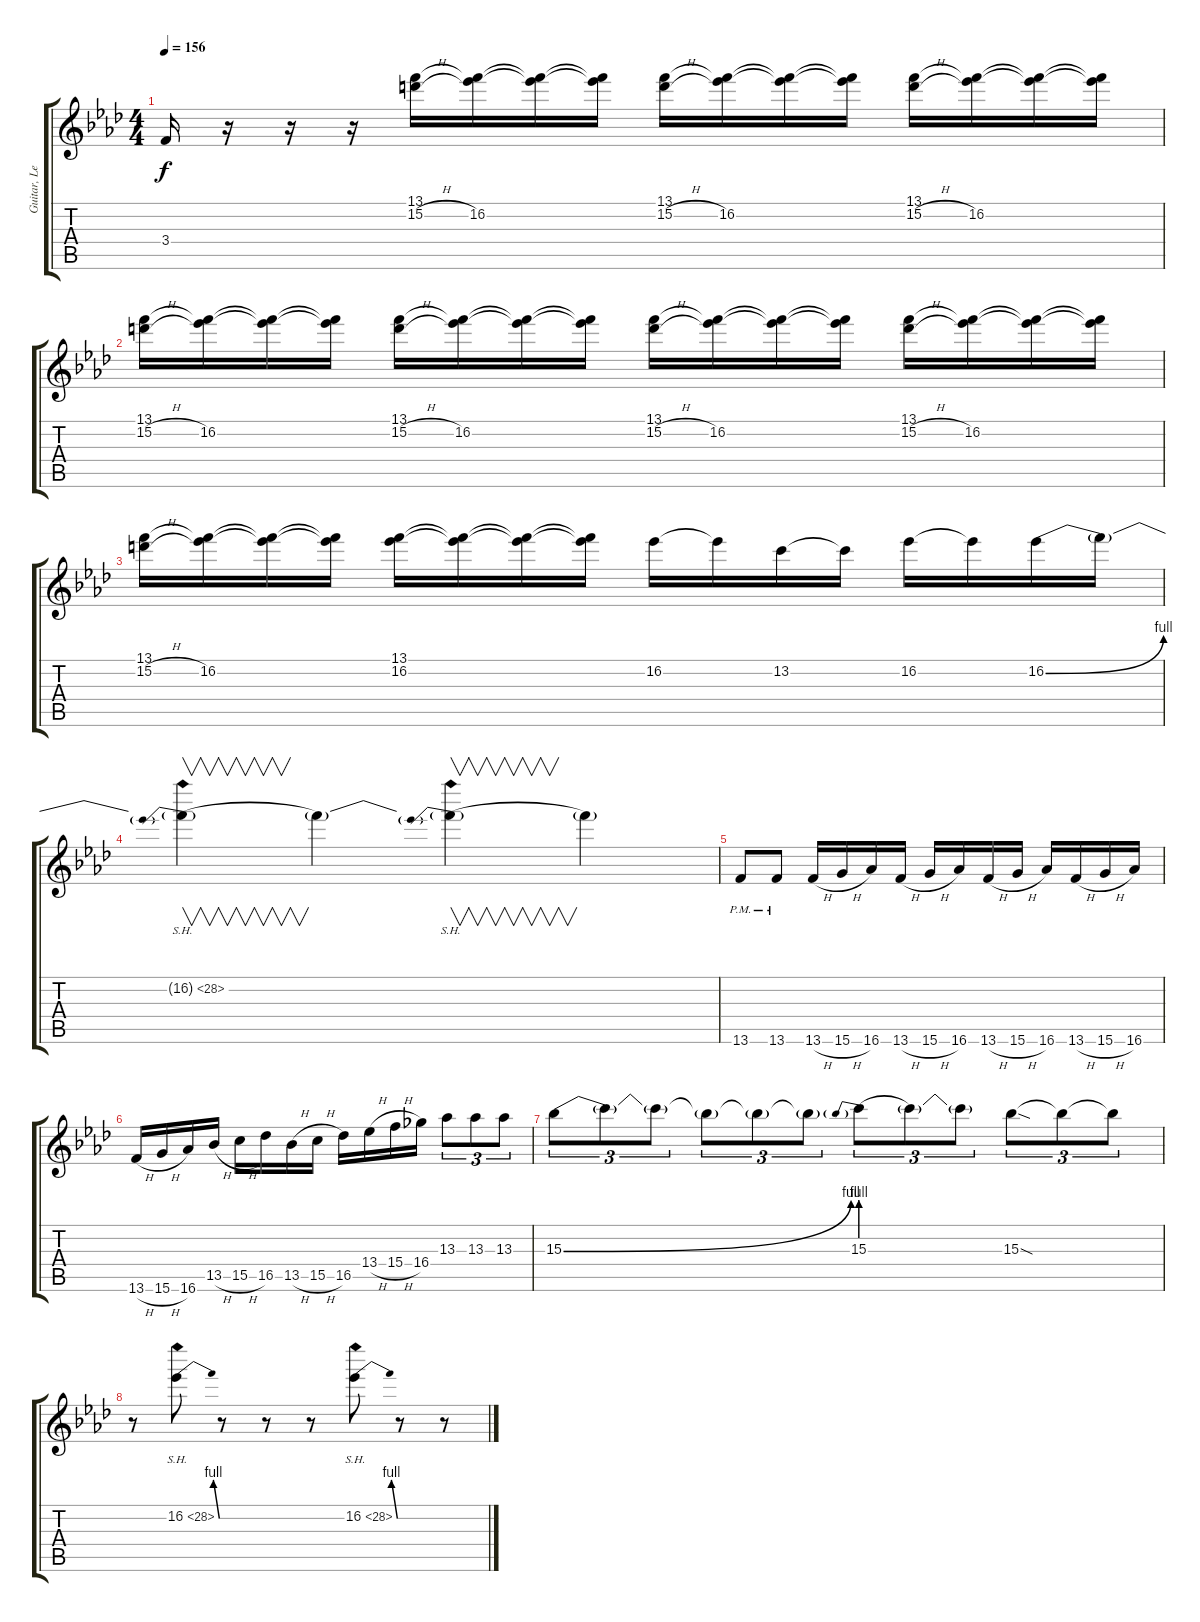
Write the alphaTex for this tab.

\track ("Guitar, Lead" "Guitar, Le") {solo instrument overdrivenguitar}
\staff {score tabs}
\tuning (E4 B3 G3 D3 A2 E2) {hide}
\ts (4 4)
\tempo 156
\clef g2
\ks ab
3.4{t}.16{dy f} r.16 r.16 r.16 (13.1 15.2{h}).16 (13.1{t} 16.2).16 (13.1{t} 16.2{t}).16 (13.1{t} 16.2{t}).16 (13.1 15.2{h}).16 (13.1{t} 16.2).16 (13.1{t} 16.2{t}).16 (13.1{t} 16.2{t}).16 (13.1 15.2{h}).16 (13.1{t} 16.2).16 (13.1{t} 16.2{t}).16 (13.1{t} 16.2{t}).16 |
(13.1 15.2{h}).16 (13.1{t} 16.2).16 (13.1{t} 16.2{t}).16 (13.1{t} 16.2{t}).16 (13.1 15.2{h}).16 (13.1{t} 16.2).16 (13.1{t} 16.2{t}).16 (13.1{t} 16.2{t}).16 (13.1 15.2{h}).16 (13.1{t} 16.2).16 (13.1{t} 16.2{t}).16 (13.1{t} 16.2{t}).16 (13.1 15.2{h}).16 (13.1{t} 16.2).16 (13.1{t} 16.2{t}).16 (13.1{t} 16.2{t}).16 |
(13.1 15.2{h}).16 (13.1{t} 16.2).16 (13.1{t} 16.2{t}).16 (13.1{t} 16.2{t}).16 (13.1 16.2).16 (13.1{t} 16.2{t}).16 (13.1{t} 16.2{t}).16 (13.1{t} 16.2{t}).16 16.2.16 16.2{t}.16 13.2.16 13.2{t}.16 16.2.16 16.2{t}.16 16.2{be (bend 0 0 60 4)}.16 16.2{t}.16 |
16.2{be (prebend 0 4 60 4) sh 12 t}.4{v} 16.2{t}.4 16.2{be (prebend 0 4 60 4) sh 12 t}.4{v} 16.2{t}.4 |
13.6{pm}.8 13.6{pm}.8 13.6{h}.16 15.6{h}.16 16.6.16 13.6{h}.16 15.6{h}.16 16.6.16 13.6{h}.16 15.6{h}.16 16.6.16 13.6{h}.16 15.6{h}.16 16.6.16 |
13.6{h}.16 15.6{h}.16 16.6.16 13.5{h}.16 15.5{h}.16 16.5.16 13.5{h}.16 15.5{h}.16 16.5.16 13.4{h}.16 15.4{h}.16 16.4.16 13.3.8{tu (3 2)} 13.3.8{tu (3 2)} 13.3.8{tu (3 2)} |
15.3{be (bend 0 0 60 4)}.8{tu (3 2)} 15.3{t}.8{tu (3 2)} 15.3{t}.8{tu (3 2)} 15.3{t}.8{tu (3 2)} 15.3{t}.8{tu (3 2)} 15.3{t}.8{tu (3 2)} 15.3{be (prebend 0 4 60 4)}.8{tu (3 2)} 15.3{t}.8{tu (3 2)} 15.3{t}.8{tu (3 2)} 15.3{sod}.8{tu (3 2)} 15.3{t}.8{tu (3 2)} 15.3{t}.8{tu (3 2)} |
r.8 16.2{be (bend 0 0 60 4) sh 12}.8 r.8 r.8 r.8 16.2{be (bend 0 0 60 4) sh 12}.8 r.8 r.8
